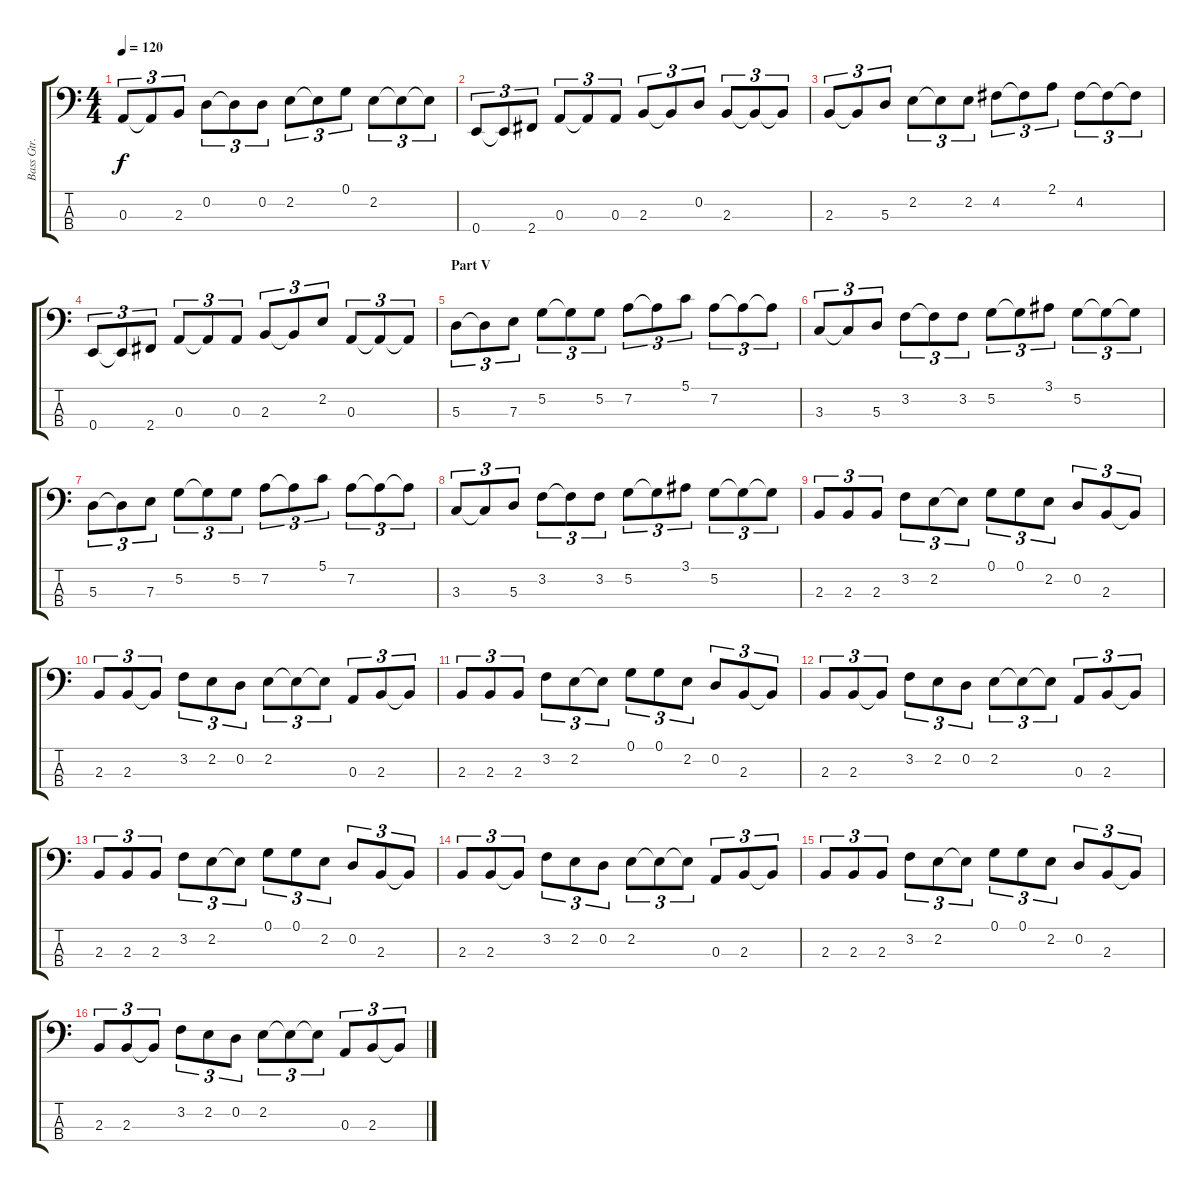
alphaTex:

\track ("Bass Gtr." "Bass Gtr.") {instrument slapbass1}
\staff {score tabs}
\tuning (G2 D2 A1 E1) {hide}
\ts (4 4)
\tempo 120
\clef f4
\ks c
0.3.8{tu (3 2) dy f} 0.3{t}.8{tu (3 2)} 2.3.8{tu (3 2)} 0.2.8{tu (3 2)} 0.2{t}.8{tu (3 2)} 0.2.8{tu (3 2)} 2.2.8{tu (3 2)} 2.2{t}.8{tu (3 2)} 0.1.8{tu (3 2)} 2.2.8{tu (3 2)} 2.2{t}.8{tu (3 2)} 2.2{t}.8{tu (3 2)} |
0.4.8{tu (3 2)} 0.4{t}.8{tu (3 2)} 2.4.8{tu (3 2)} 0.3.8{tu (3 2)} 0.3{t}.8{tu (3 2)} 0.3.8{tu (3 2)} 2.3.8{tu (3 2)} 2.3{t}.8{tu (3 2)} 0.2.8{tu (3 2)} 2.3.8{tu (3 2)} 2.3{t}.8{tu (3 2)} 2.3{t}.8{tu (3 2)} |
2.3.8{tu (3 2)} 2.3{t}.8{tu (3 2)} 5.3.8{tu (3 2)} 2.2.8{tu (3 2)} 2.2{t}.8{tu (3 2)} 2.2.8{tu (3 2)} 4.2.8{tu (3 2)} 4.2{t}.8{tu (3 2)} 2.1.8{tu (3 2)} 4.2.8{tu (3 2)} 4.2{t}.8{tu (3 2)} 4.2{t}.8{tu (3 2)} |
0.4.8{tu (3 2)} 0.4{t}.8{tu (3 2)} 2.4.8{tu (3 2)} 0.3.8{tu (3 2)} 0.3{t}.8{tu (3 2)} 0.3.8{tu (3 2)} 2.3.8{tu (3 2)} 2.3{t}.8{tu (3 2)} 2.2.8{tu (3 2)} 0.3.8{tu (3 2)} 0.3{t}.8{tu (3 2)} 0.3{t}.8{tu (3 2)} |
\section ("" "Part V")
5.3.8{tu (3 2)} 5.3{t}.8{tu (3 2)} 7.3.8{tu (3 2)} 5.2.8{tu (3 2)} 5.2{t}.8{tu (3 2)} 5.2.8{tu (3 2)} 7.2.8{tu (3 2)} 7.2{t}.8{tu (3 2)} 5.1.8{tu (3 2)} 7.2.8{tu (3 2)} 7.2{t}.8{tu (3 2)} 7.2{t}.8{tu (3 2)} |
3.3.8{tu (3 2)} 3.3{t}.8{tu (3 2)} 5.3.8{tu (3 2)} 3.2.8{tu (3 2)} 3.2{t}.8{tu (3 2)} 3.2.8{tu (3 2)} 5.2.8{tu (3 2)} 5.2{t}.8{tu (3 2)} 3.1.8{tu (3 2)} 5.2.8{tu (3 2)} 5.2{t}.8{tu (3 2)} 5.2{t}.8{tu (3 2)} |
5.3.8{tu (3 2)} 5.3{t}.8{tu (3 2)} 7.3.8{tu (3 2)} 5.2.8{tu (3 2)} 5.2{t}.8{tu (3 2)} 5.2.8{tu (3 2)} 7.2.8{tu (3 2)} 7.2{t}.8{tu (3 2)} 5.1.8{tu (3 2)} 7.2.8{tu (3 2)} 7.2{t}.8{tu (3 2)} 7.2{t}.8{tu (3 2)} |
3.3.8{tu (3 2)} 3.3{t}.8{tu (3 2)} 5.3.8{tu (3 2)} 3.2.8{tu (3 2)} 3.2{t}.8{tu (3 2)} 3.2.8{tu (3 2)} 5.2.8{tu (3 2)} 5.2{t}.8{tu (3 2)} 3.1.8{tu (3 2)} 5.2.8{tu (3 2)} 5.2{t}.8{tu (3 2)} 5.2{t}.8{tu (3 2)} |
2.3.8{tu (3 2)} 2.3.8{tu (3 2)} 2.3.8{tu (3 2)} 3.2.8{tu (3 2)} 2.2.8{tu (3 2)} 2.2{t}.8{tu (3 2)} 0.1.8{tu (3 2)} 0.1.8{tu (3 2)} 2.2.8{tu (3 2)} 0.2.8{tu (3 2)} 2.3.8{tu (3 2)} 2.3{t}.8{tu (3 2)} |
2.3.8{tu (3 2)} 2.3.8{tu (3 2)} 2.3{t}.8{tu (3 2)} 3.2.8{tu (3 2)} 2.2.8{tu (3 2)} 0.2.8{tu (3 2)} 2.2.8{tu (3 2)} 2.2{t}.8{tu (3 2)} 2.2{t}.8{tu (3 2)} 0.3.8{tu (3 2)} 2.3.8{tu (3 2)} 2.3{t}.8{tu (3 2)} |
2.3.8{tu (3 2)} 2.3.8{tu (3 2)} 2.3.8{tu (3 2)} 3.2.8{tu (3 2)} 2.2.8{tu (3 2)} 2.2{t}.8{tu (3 2)} 0.1.8{tu (3 2)} 0.1.8{tu (3 2)} 2.2.8{tu (3 2)} 0.2.8{tu (3 2)} 2.3.8{tu (3 2)} 2.3{t}.8{tu (3 2)} |
2.3.8{tu (3 2)} 2.3.8{tu (3 2)} 2.3{t}.8{tu (3 2)} 3.2.8{tu (3 2)} 2.2.8{tu (3 2)} 0.2.8{tu (3 2)} 2.2.8{tu (3 2)} 2.2{t}.8{tu (3 2)} 2.2{t}.8{tu (3 2)} 0.3.8{tu (3 2)} 2.3.8{tu (3 2)} 2.3{t}.8{tu (3 2)} |
2.3.8{tu (3 2)} 2.3.8{tu (3 2)} 2.3.8{tu (3 2)} 3.2.8{tu (3 2)} 2.2.8{tu (3 2)} 2.2{t}.8{tu (3 2)} 0.1.8{tu (3 2)} 0.1.8{tu (3 2)} 2.2.8{tu (3 2)} 0.2.8{tu (3 2)} 2.3.8{tu (3 2)} 2.3{t}.8{tu (3 2)} |
2.3.8{tu (3 2)} 2.3.8{tu (3 2)} 2.3{t}.8{tu (3 2)} 3.2.8{tu (3 2)} 2.2.8{tu (3 2)} 0.2.8{tu (3 2)} 2.2.8{tu (3 2)} 2.2{t}.8{tu (3 2)} 2.2{t}.8{tu (3 2)} 0.3.8{tu (3 2)} 2.3.8{tu (3 2)} 2.3{t}.8{tu (3 2)} |
2.3.8{tu (3 2)} 2.3.8{tu (3 2)} 2.3.8{tu (3 2)} 3.2.8{tu (3 2)} 2.2.8{tu (3 2)} 2.2{t}.8{tu (3 2)} 0.1.8{tu (3 2)} 0.1.8{tu (3 2)} 2.2.8{tu (3 2)} 0.2.8{tu (3 2)} 2.3.8{tu (3 2)} 2.3{t}.8{tu (3 2)} |
2.3.8{tu (3 2)} 2.3.8{tu (3 2)} 2.3{t}.8{tu (3 2)} 3.2.8{tu (3 2)} 2.2.8{tu (3 2)} 0.2.8{tu (3 2)} 2.2.8{tu (3 2)} 2.2{t}.8{tu (3 2)} 2.2{t}.8{tu (3 2)} 0.3.8{tu (3 2)} 2.3.8{tu (3 2)} 2.3{t}.8{tu (3 2)}
